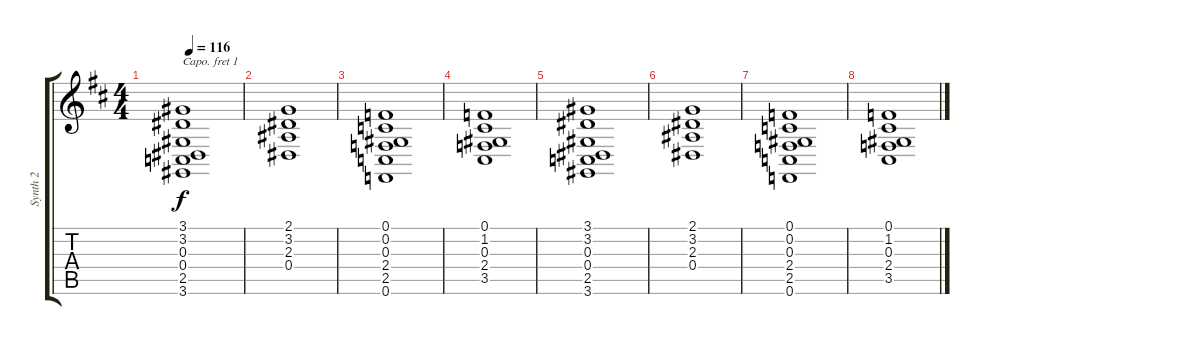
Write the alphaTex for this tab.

\track ("Synth 2" "Synth 2") {instrument lead2sawtooth}
\staff {score tabs}
\capo 1
\tuning (E4 B3 G3 D3 A2 E2) {hide}
\ts (4 4)
\tempo 116
\clef g2
\ks bminor
(3.1 3.2 0.3 0.4 2.5 3.6).1{dy f} |
(2.1 3.2 2.3 0.4).1 |
(0.1 0.2 0.3 2.4 2.5 0.6).1 |
(0.1 1.2 0.3 2.4 3.5).1 |
(3.1 3.2 0.3 0.4 2.5 3.6).1 |
(2.1 3.2 2.3 0.4).1 |
(0.1 0.2 0.3 2.4 2.5 0.6).1 |
(0.1 1.2 0.3 2.4 3.5).1
